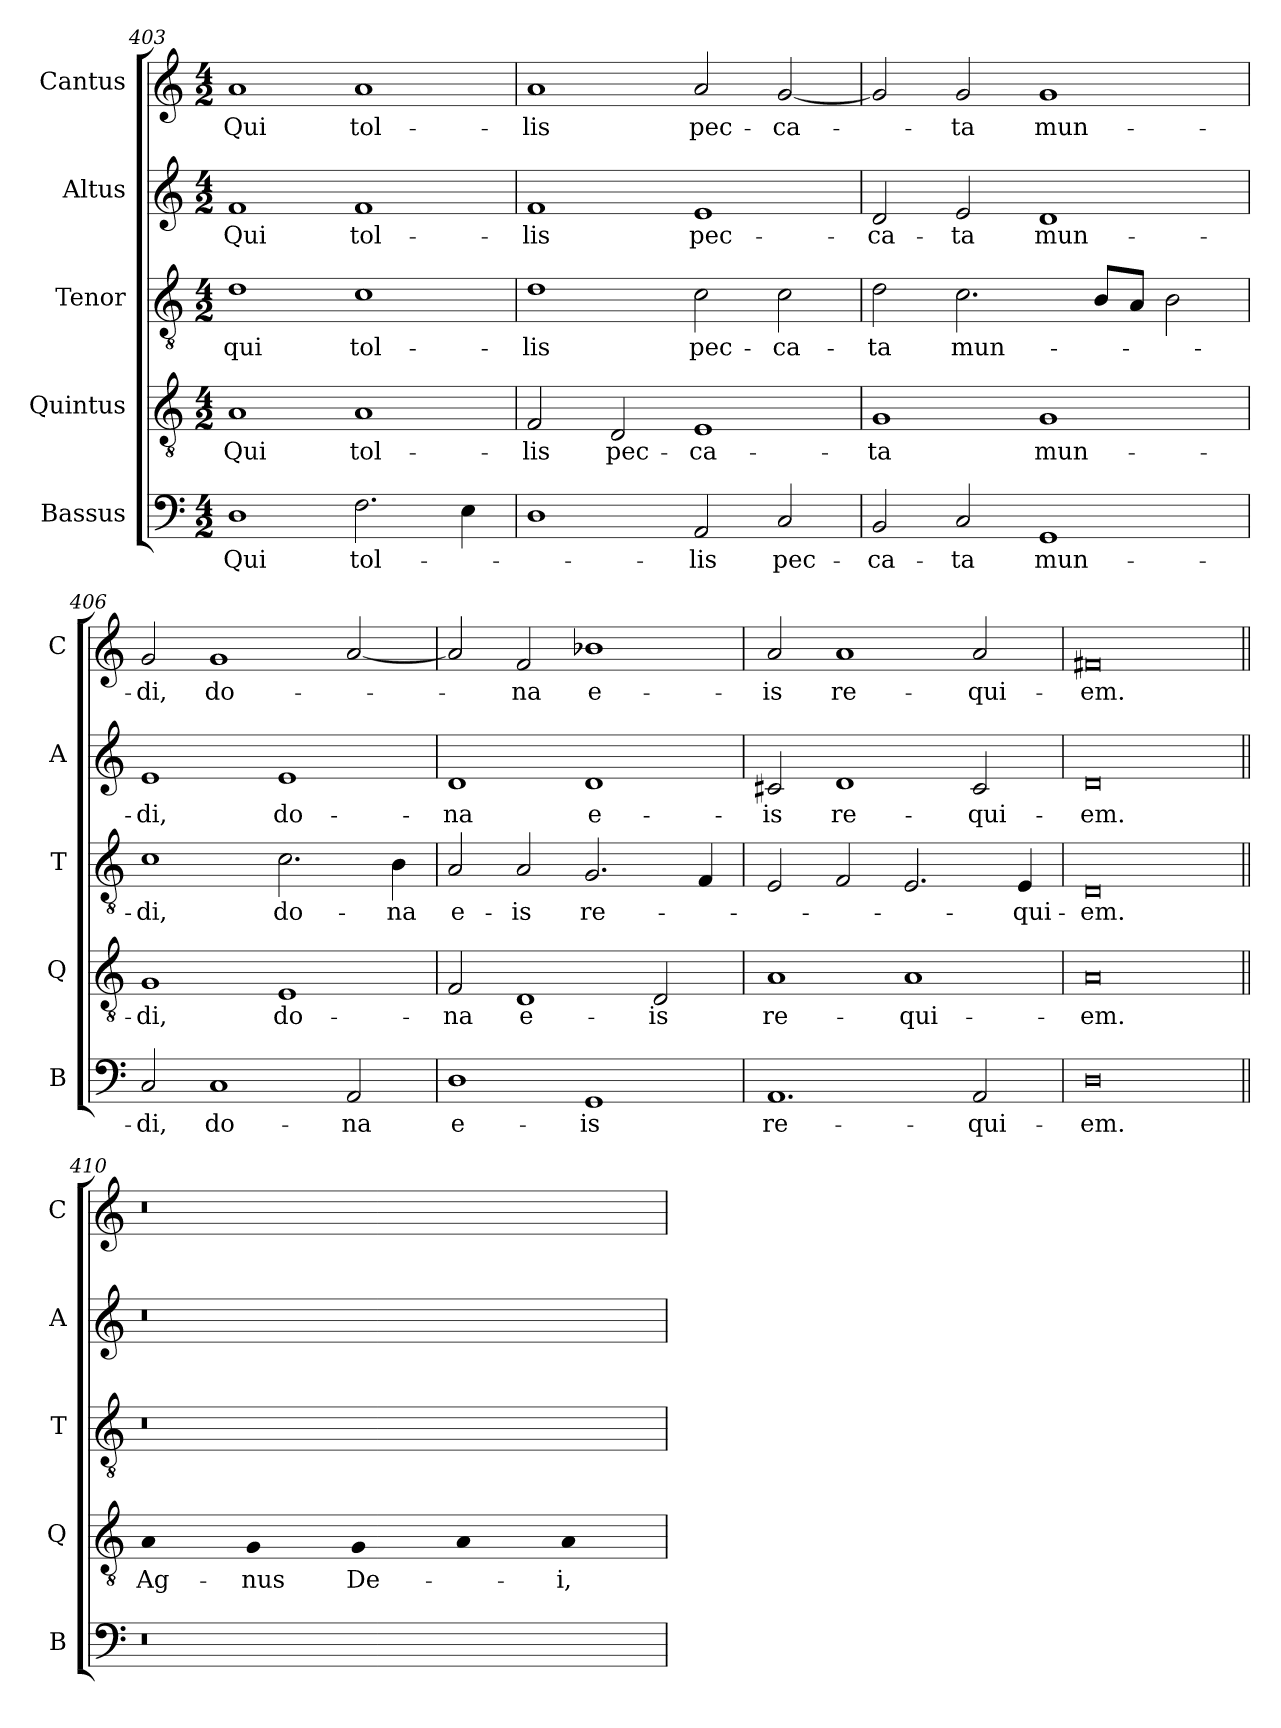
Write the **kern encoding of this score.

**kern	**text	**kern	**text	**kern	**text	**kern	**text	**kern	**text
*part5	*part5	*part4	*part4	*part3	*part3	*part2	*part2	*part1	*part1
*staff5	*staff5	*staff4	*staff4	*staff3	*staff3	*staff2	*staff2	*staff1	*staff1
*I"Bassus	*	*I"Quintus	*	*I"Tenor	*	*I"Altus	*	*I"Cantus	*
*I'B	*	*I'Q	*	*I'T	*	*I'A	*	*I'C	*
*clefF4	*	*clefGv2	*	*clefGv2	*	*clefG2	*	*clefG2	*
*k[]	*	*k[]	*	*k[]	*	*k[]	*	*k[]	*
*C:	*	*C:	*	*C:	*	*C:	*	*C:	*
*M4/2	*	*M4/2	*	*M4/2	*	*M4/2	*	*M4/2	*
=403	=403	=403	=403	=403	=403	=403	=403	=403	=403
!	!LO:LY:b	!	!	!	!	!	!	!	!
!	!	!	!LO:LY:b	!	!	!	!	!	!
!	!	!	!	!	!LO:LY:b	!	!	!	!
!	!	!	!	!	!	!	!LO:LY:b	!	!
!	!	!	!	!	!	!	!	!	!LO:LY:b
1D	Qui	1A	Qui	1d	qui	1f	Qui	1a	Qui
!	!LO:LY:b	!	!	!	!	!	!	!	!
!	!	!	!LO:LY:b	!	!	!	!	!	!
!	!	!	!	!	!LO:LY:b	!	!	!	!
!	!	!	!	!	!	!	!LO:LY:b	!	!
!	!	!	!	!	!	!	!	!	!LO:LY:b
2.F\	tol-	1A	tol-	1c	tol-	1f	tol-	1a	tol-
4E\	.	.	.	.	.	.	.	.	.
=404	=404	=404	=404	=404	=404	=404	=404	=404	=404
!	!	!	!LO:LY:b	!	!	!	!	!	!
!	!	!	!	!	!LO:LY:b	!	!	!	!
!	!	!	!	!	!	!	!LO:LY:b	!	!
!	!	!	!	!	!	!	!	!	!LO:LY:b
1D	.	2F/	-lis	1d	-lis	1f	-lis	1a	-lis
!	!	!	!LO:LY:b	!	!	!	!	!	!
.	.	2D/	pec-	.	.	.	.	.	.
!	!LO:LY:b	!	!	!	!	!	!	!	!
!	!	!	!LO:LY:b	!	!	!	!	!	!
!	!	!	!	!	!LO:LY:b	!	!	!	!
!	!	!	!	!	!	!	!LO:LY:b	!	!
!	!	!	!	!	!	!	!	!	!LO:LY:b
2AA/	-lis	1E	-ca-	2c\	pec-	1e	pec-	2a/	pec-
!	!LO:LY:b	!	!	!	!	!	!	!	!
!	!	!	!	!	!LO:LY:b	!	!	!	!
!	!	!	!	!	!	!	!	!	!LO:LY:b
2C/	pec-	.	.	2c\	-ca-	.	.	[2g/	-ca-
=405	=405	=405	=405	=405	=405	=405	=405	=405	=405
!	!LO:LY:b	!	!	!	!	!	!	!	!
!	!	!	!LO:LY:b	!	!	!	!	!	!
!	!	!	!	!	!LO:LY:b	!	!	!	!
!	!	!	!	!	!	!	!LO:LY:b	!	!
2BB/	-ca-	1G	-ta	2d\	-ta	2d/	-ca-	2g/]	.
!	!LO:LY:b	!	!	!	!	!	!	!	!
!	!	!	!	!	!LO:LY:b	!	!	!	!
!	!	!	!	!	!	!	!LO:LY:b	!	!
!	!	!	!	!	!	!	!	!	!LO:LY:b
2C/	-ta	.	.	2.c\	mun-	2e/	-ta	2g/	-ta
!	!LO:LY:b	!	!	!	!	!	!	!	!
!	!	!	!LO:LY:b	!	!	!	!	!	!
!	!	!	!	!	!	!	!LO:LY:b	!	!
!	!	!	!	!	!	!	!	!	!LO:LY:b
1GG	mun-	1G	mun-	.	.	1d	mun-	1g	mun-
.	.	.	.	8B/L	.	.	.	.	.
.	.	.	.	8A/J	.	.	.	.	.
.	.	.	.	2B\	.	.	.	.	.
!!LO:PB:g=z
=406	=406	=406	=406	=406	=406	=406	=406	=406	=406
!	!LO:LY:b	!	!	!	!	!	!	!	!
!	!	!	!LO:LY:b	!	!	!	!	!	!
!	!	!	!	!	!LO:LY:b	!	!	!	!
!	!	!	!	!	!	!	!LO:LY:b	!	!
!	!	!	!	!	!	!	!	!	!LO:LY:b
2C/	-di,	1G	-di,	1c	-di,	1e	-di,	2g/	-di,
!	!LO:LY:b	!	!	!	!	!	!	!	!
!	!	!	!	!	!	!	!	!	!LO:LY:b
1C	do-	.	.	.	.	.	.	1g	do-
!	!	!	!LO:LY:b	!	!	!	!	!	!
!	!	!	!	!	!LO:LY:b	!	!	!	!
!	!	!	!	!	!	!	!LO:LY:b	!	!
.	.	1E	do-	2.c\	do-	1e	do-	.	.
!	!LO:LY:b	!	!	!	!	!	!	!	!
2AA/	-na	.	.	.	.	.	.	[2a/	.
!	!	!	!	!	!LO:LY:b	!	!	!	!
.	.	.	.	4B\	-na	.	.	.	.
=407	=407	=407	=407	=407	=407	=407	=407	=407	=407
!	!LO:LY:b	!	!	!	!	!	!	!	!
!	!	!	!LO:LY:b	!	!	!	!	!	!
!	!	!	!	!	!LO:LY:b	!	!	!	!
!	!	!	!	!	!	!	!LO:LY:b	!	!
1D	e-	2F/	-na	2A/	e-	1d	-na	2a/]	.
!	!	!	!LO:LY:b	!	!	!	!	!	!
!	!	!	!	!	!LO:LY:b	!	!	!	!
!	!	!	!	!	!	!	!	!	!LO:LY:b
.	.	1D	e-	2A/	-is	.	.	2f/	-na
!	!LO:LY:b	!	!	!	!	!	!	!	!
!	!	!	!	!	!LO:LY:b	!	!	!	!
!	!	!	!	!	!	!	!LO:LY:b	!	!
!	!	!	!	!	!	!	!	!	!LO:LY:b
1GG	-is	.	.	2.G/	re-	1d	e-	1b-X	e-
!	!	!	!LO:LY:b	!	!	!	!	!	!
.	.	2D/	-is	.	.	.	.	.	.
.	.	.	.	4F/	.	.	.	.	.
=408	=408	=408	=408	=408	=408	=408	=408	=408	=408
!	!LO:LY:b	!	!	!	!	!	!	!	!
!	!	!	!LO:LY:b	!	!	!	!	!	!
!	!	!	!	!	!	!	!LO:LY:b	!	!
!	!	!	!	!	!	!	!	!	!LO:LY:b
1.AA	re-	1A	re-	2E/	.	2c#X/	-is	2a/	-is
!	!	!	!	!	!	!	!LO:LY:b	!	!
!	!	!	!	!	!	!	!	!	!LO:LY:b
.	.	.	.	2F/	.	1d	re-	1a	re-
!	!	!	!LO:LY:b	!	!	!	!	!	!
.	.	1A	-qui-	2.E/	.	.	.	.	.
!	!LO:LY:b	!	!	!	!	!	!	!	!
!	!	!	!	!	!	!	!LO:LY:b	!	!
!	!	!	!	!	!	!	!	!	!LO:LY:b
2AA/	-qui-	.	.	.	.	2c#/	-qui-	2a/	-qui-
!	!	!	!	!	!LO:LY:b	!	!	!	!
.	.	.	.	4E/	-qui-	.	.	.	.
=409	=409	=409	=409	=409	=409	=409	=409	=409	=409
!	!LO:LY:b	!	!	!	!	!	!	!	!
!	!	!	!LO:LY:b	!	!	!	!	!	!
!	!	!	!	!	!LO:LY:b	!	!	!	!
!	!	!	!	!	!	!	!LO:LY:b	!	!
!	!	!	!	!	!	!	!	!	!LO:LY:b
0D	-em.	0A	-em.	0D	-em.	0d	-em.	0f#X	-em.
!!LO:LB:g=z
=410||	=410||	=410||	=410||	=410||	=410||	=410||	=410||	=410||	=410||
!	!	!LO:N:head=solid	!	!	!	!	!	!	!
!	!	!	!LO:LY:b	!	!	!	!	!	!
0r	.	1A	Ag-	0r	.	0r	.	0r	.
!	!	!LO:N:head=solid	!	!	!	!	!	!	!
!	!	!	!LO:LY:b	!	!	!	!	!	!
.	.	1G	-nus	.	.	.	.	.	.
!	!	!LO:N:head=solid	!	!	!	!	!	!	!
!	!	!	!LO:LY:b	!	!	!	!	!	!
0.ryy	.	1G	De-	0.ryy	.	0.ryy	.	0.ryy	.
!	!	!LO:N:head=solid	!	!	!	!	!	!	!
.	.	1A	.	.	.	.	.	.	.
!	!	!LO:N:head=solid	!	!	!	!	!	!	!
!	!	!	!LO:LY:b	!	!	!	!	!	!
.	.	1A	-i,	.	.	.	.	.	.
=	=	=	=	=	=	=	=	=	=
*-	*-	*-	*-	*-	*-	*-	*-	*-	*-
